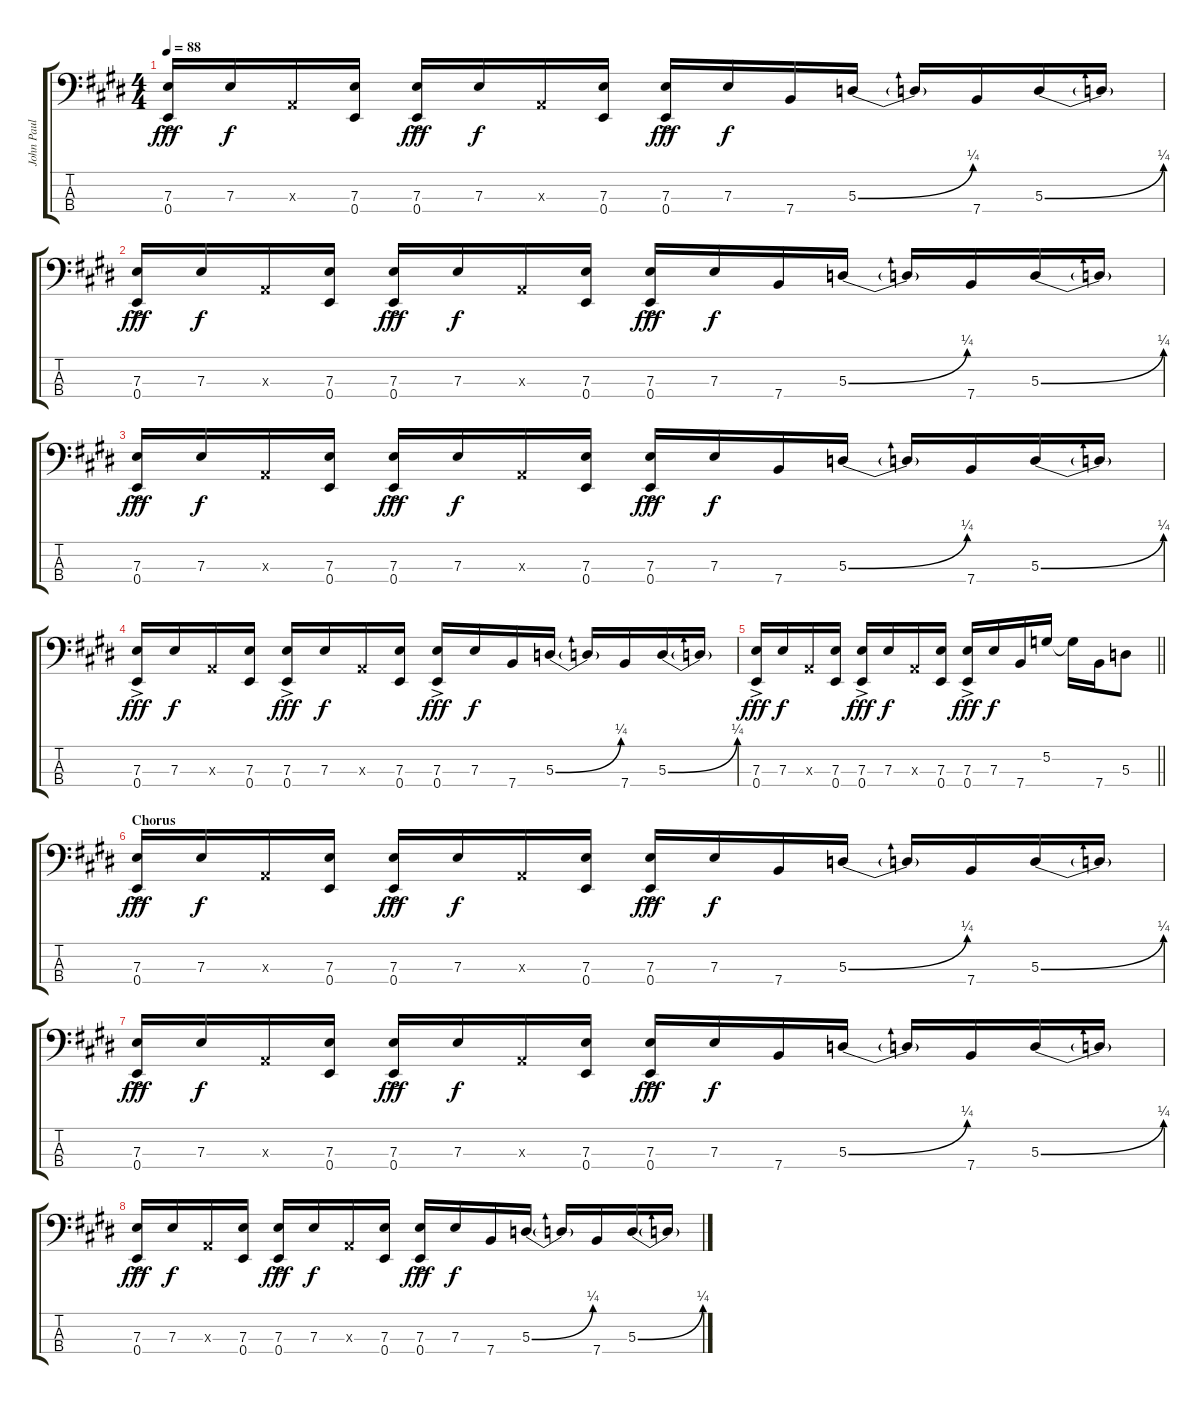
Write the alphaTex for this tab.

\track ("John Paul Electric Bass (w/pick)" "John Paul ") {instrument electricbasspick}
\staff {score tabs}
\tuning (G2 D2 A1 E1) {hide}
\ts (4 4)
\tempo 88
\clef f4
\ks e
(7.3{ac} 0.4{ac}).16{dy fff} 7.3.16{dy f} 0.3{x}.16 (7.3 0.4).16 (7.3{ac} 0.4{ac}).16{dy fff} 7.3.16{dy f} 0.3{x}.16 (7.3 0.4).16 (7.3{ac} 0.4{ac}).16{dy fff} 7.3.16{dy f} 7.4.16 5.3{be (bend 0 0 60 1)}.16 5.3{t}.16 7.4.16 5.3{be (bend 0 0 60 1)}.16 5.3{t}.16 |
(7.3{ac} 0.4{ac}).16{dy fff} 7.3.16{dy f} 0.3{x}.16 (7.3 0.4).16 (7.3{ac} 0.4{ac}).16{dy fff} 7.3.16{dy f} 0.3{x}.16 (7.3 0.4).16 (7.3{ac} 0.4{ac}).16{dy fff} 7.3.16{dy f} 7.4.16 5.3{be (bend 0 0 60 1)}.16 5.3{t}.16 7.4.16 5.3{be (bend 0 0 60 1)}.16 5.3{t}.16 |
(7.3{ac} 0.4{ac}).16{dy fff} 7.3.16{dy f} 0.3{x}.16 (7.3 0.4).16 (7.3{ac} 0.4{ac}).16{dy fff} 7.3.16{dy f} 0.3{x}.16 (7.3 0.4).16 (7.3{ac} 0.4{ac}).16{dy fff} 7.3.16{dy f} 7.4.16 5.3{be (bend 0 0 60 1)}.16 5.3{t}.16 7.4.16 5.3{be (bend 0 0 60 1)}.16 5.3{t}.16 |
(7.3{ac} 0.4{ac}).16{dy fff} 7.3.16{dy f} 0.3{x}.16 (7.3 0.4).16 (7.3{ac} 0.4{ac}).16{dy fff} 7.3.16{dy f} 0.3{x}.16 (7.3 0.4).16 (7.3{ac} 0.4{ac}).16{dy fff} 7.3.16{dy f} 7.4.16 5.3{be (bend 0 0 60 1)}.16 5.3{t}.16 7.4.16 5.3{be (bend 0 0 60 1)}.16 5.3{t}.16 |
\barLineRight lightlight
(7.3{ac} 0.4{ac}).16{dy fff} 7.3.16{dy f} 0.3{x}.16 (7.3 0.4).16 (7.3{ac} 0.4{ac}).16{dy fff} 7.3.16{dy f} 0.3{x}.16 (7.3 0.4).16 (7.3{ac} 0.4{ac}).16{dy fff} 7.3.16{dy f} 7.4.16 5.2.16 5.2{t}.16 7.4.16 5.3.8 |
\section ("" "Chorus")
(7.3{ac} 0.4{ac}).16{dy fff} 7.3.16{dy f} 0.3{x}.16 (7.3 0.4).16 (7.3{ac} 0.4{ac}).16{dy fff} 7.3.16{dy f} 0.3{x}.16 (7.3 0.4).16 (7.3{ac} 0.4{ac}).16{dy fff} 7.3.16{dy f} 7.4.16 5.3{be (bend 0 0 60 1)}.16 5.3{t}.16 7.4.16 5.3{be (bend 0 0 60 1)}.16 5.3{t}.16 |
(7.3{ac} 0.4{ac}).16{dy fff} 7.3.16{dy f} 0.3{x}.16 (7.3 0.4).16 (7.3{ac} 0.4{ac}).16{dy fff} 7.3.16{dy f} 0.3{x}.16 (7.3 0.4).16 (7.3{ac} 0.4{ac}).16{dy fff} 7.3.16{dy f} 7.4.16 5.3{be (bend 0 0 60 1)}.16 5.3{t}.16 7.4.16 5.3{be (bend 0 0 60 1)}.16 5.3{t}.16 |
(7.3{ac} 0.4{ac}).16{dy fff} 7.3.16{dy f} 0.3{x}.16 (7.3 0.4).16 (7.3{ac} 0.4{ac}).16{dy fff} 7.3.16{dy f} 0.3{x}.16 (7.3 0.4).16 (7.3{ac} 0.4{ac}).16{dy fff} 7.3.16{dy f} 7.4.16 5.3{be (bend 0 0 60 1)}.16 5.3{t}.16 7.4.16 5.3{be (bend 0 0 60 1)}.16 5.3{t}.16
